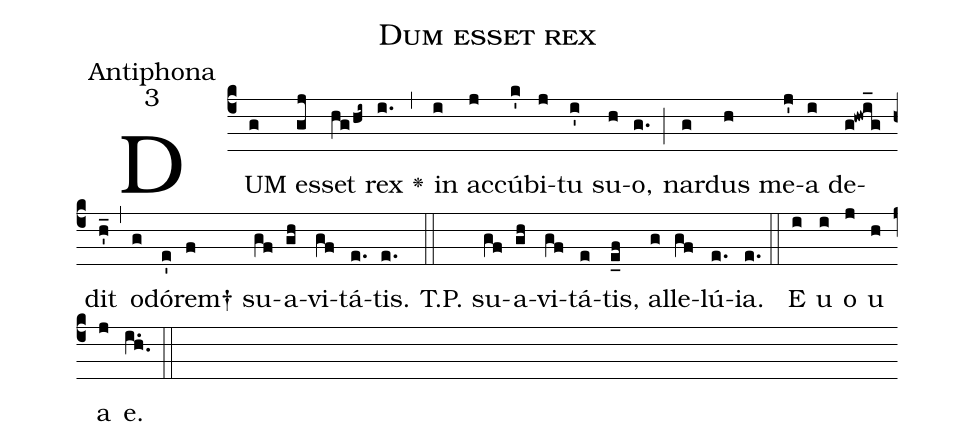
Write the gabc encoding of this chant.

name:Dum esset rex;
office-part:Antiphona;
mode:3;
%%
(c4)DUM(g) es(gj)set(hg/hi~) rex(i.) <v>\greheightstar</v>(,) in(i) ac(j)cú(k')bi(j)tu(i') su(h)o,(g.) (;) nar(g)dus(h) me(j')a(i) de(g!hwi_g)dit(h'_) (,) o(g)dó(e')rem(f)† su(gf)a(/gh)vi(gf)tá(e.)tis(e.). (::)T.P. su(gf)a(gh)vi(gf)tá(e)tis(e_f), al(g)le(gf)lú(e.)ia.(e.) (::)E(i) u(i) o(j) u(h) a(j) e.(i.h.) (::)
